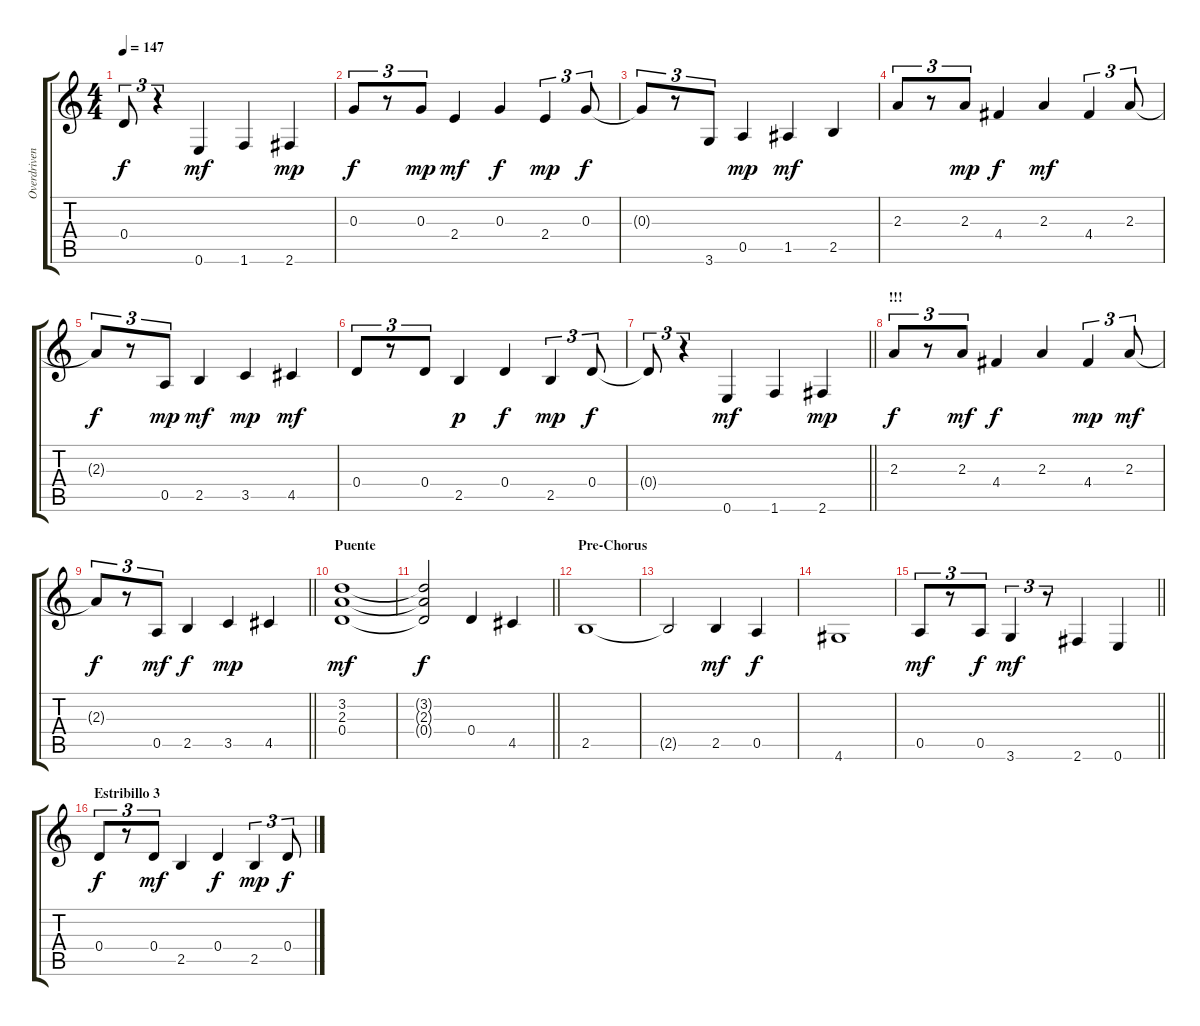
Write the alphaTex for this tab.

\track ("Overdriven Guitar" "Overdriven") {instrument overdrivenguitar}
\staff {score tabs}
\tuning (E4 B3 G3 D3 A2 E2) {hide}
\ts (4 4)
\tempo 147
\clef g2
\ks c
0.4{t}.8{tu (3 2) dy f} r.4{tu (3 2)} 0.6.4{dy mf} 1.6.4 2.6.4{dy mp} |
0.3.8{tu (3 2) dy f} r.8{tu (3 2)} 0.3.8{tu (3 2) dy mp} 2.4.4{dy mf} 0.3.4{dy f} 2.4.4{tu (3 2) dy mp} 0.3.8{tu (3 2) dy f} |
0.3{t}.8{tu (3 2)} r.8{tu (3 2)} 3.6.8{tu (3 2)} 0.5.4{dy mp} 1.5.4{dy mf} 2.5.4 |
2.3.8{tu (3 2)} r.8{tu (3 2)} 2.3.8{tu (3 2) dy mp} 4.4.4{dy f} 2.3.4{dy mf} 4.4.4{tu (3 2)} 2.3.8{tu (3 2)} |
2.3{t}.8{tu (3 2) dy f} r.8{tu (3 2)} 0.5.8{tu (3 2) dy mp} 2.5.4{dy mf} 3.5.4{dy mp} 4.5.4{dy mf} |
0.4.8{tu (3 2)} r.8{tu (3 2)} 0.4.8{tu (3 2)} 2.5.4{dy p} 0.4.4{dy f} 2.5.4{tu (3 2) dy mp} 0.4.8{tu (3 2) dy f} |
\barLineRight lightlight
0.4{t}.8{tu (3 2)} r.4{tu (3 2)} 0.6.4{dy mf} 1.6.4 2.6.4{dy mp} |
\section ("" "!!!")
2.3.8{tu (3 2) dy f} r.8{tu (3 2)} 2.3.8{tu (3 2) dy mf} 4.4.4{dy f} 2.3.4 4.4.4{tu (3 2) dy mp} 2.3.8{tu (3 2) dy mf} |
\barLineRight lightlight
2.3{t}.8{tu (3 2) dy f} r.8{tu (3 2)} 0.5.8{tu (3 2) dy mf} 2.5.4{dy f} 3.5.4{dy mp} 4.5.4 |
\section ("" "Puente")
(3.2 2.3 0.4).1{dy mf} |
\barLineRight lightlight
(3.2{t} 2.3{t} 0.4{t}).2{dy f} 0.4.4 4.5.4 |
\section ("" "Pre-Chorus")
2.5.1 |
2.5{t}.2 2.5.4{dy mf} 0.5.4{dy f} |
4.6.1 |
\barLineRight lightlight
0.5.8{tu (3 2) dy mf} r.8{tu (3 2)} 0.5.8{tu (3 2) dy f} 3.6.4{tu (3 2) dy mf} r.8{tu (3 2)} 2.6.4 0.6.4 |
\section ("" "Estribillo 3")
0.4.8{tu (3 2) dy f} r.8{tu (3 2)} 0.4.8{tu (3 2) dy mf} 2.5.4 0.4.4{dy f} 2.5.4{tu (3 2) dy mp} 0.4.8{tu (3 2) dy f}
